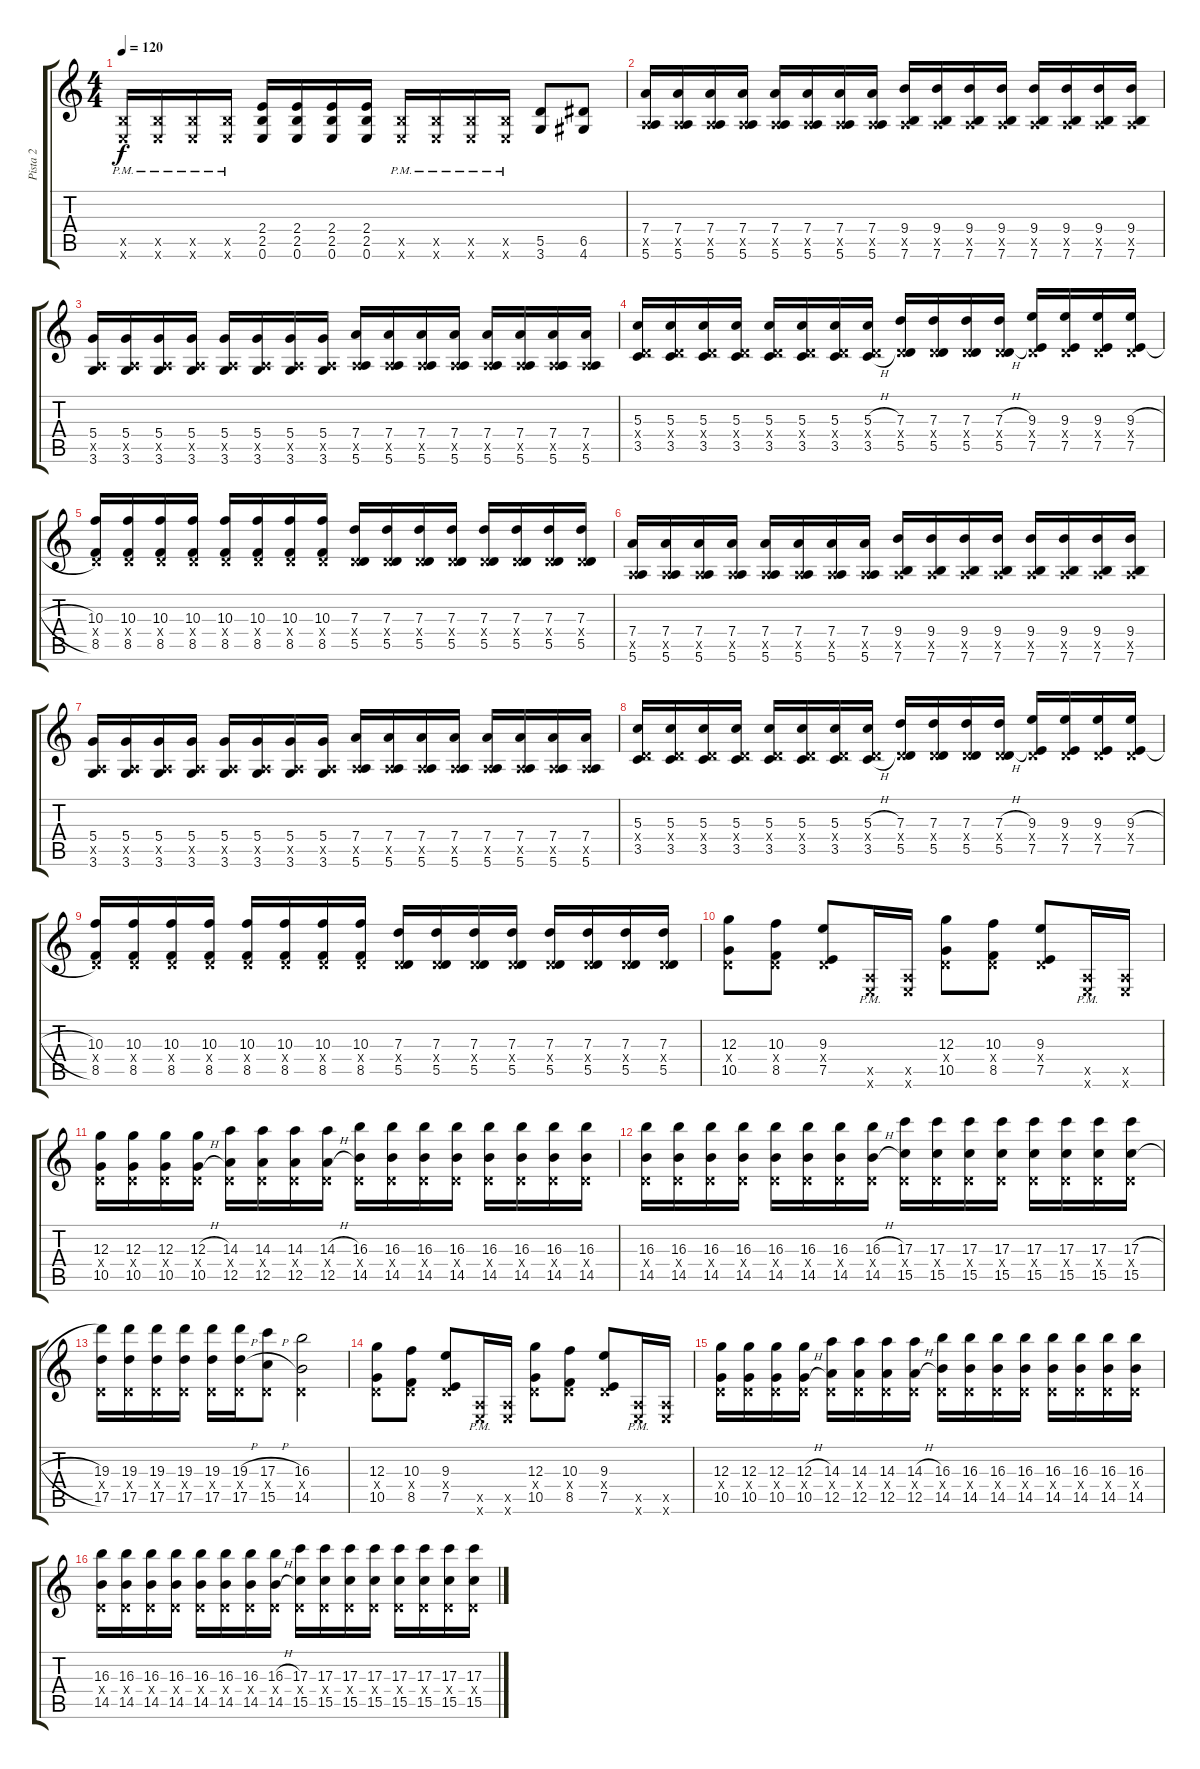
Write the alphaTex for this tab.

\track ("Pista 2" "Pista 2") {instrument overdrivenguitar}
\staff {score tabs}
\tuning (E4 B3 G3 D3 A2 E2) {hide}
\ts (4 4)
\tempo 120
\clef g2
\ks c
(2.5{pm x} 0.6{pm x}).16{dy f} (2.5{pm x} 0.6{pm x}).16 (2.5{pm x} 0.6{pm x}).16 (2.5{x} 0.6{pm x}).16 (2.4 2.5 0.6).16 (2.4 2.5 0.6).16 (2.4 2.5 0.6).16 (2.4 2.5 0.6).16 (2.5{pm x} 0.6{pm x}).16 (2.5{pm x} 0.6{pm x}).16 (2.5{pm x} 0.6{pm x}).16 (2.5{x} 0.6{pm x}).16 (5.5 3.6).8 (6.5 4.6).8 |
(7.4 0.5{x} 5.6).16 (7.4 0.5{x} 5.6).16 (7.4 0.5{x} 5.6).16 (7.4 0.5{x} 5.6).16 (7.4 0.5{x} 5.6).16 (7.4 0.5{x} 5.6).16 (7.4 0.5{x} 5.6).16 (7.4 0.5{x} 5.6).16 (9.4 0.5{x} 7.6).16 (9.4 0.5{x} 7.6).16 (9.4 0.5{x} 7.6).16 (9.4 0.5{x} 7.6).16 (9.4 0.5{x} 7.6).16 (9.4 0.5{x} 7.6).16 (9.4 0.5{x} 7.6).16 (9.4 0.5{x} 7.6).16 |
(5.4 0.5{x} 3.6).16 (5.4 0.5{x} 3.6).16 (5.4 0.5{x} 3.6).16 (5.4 0.5{x} 3.6).16 (5.4 0.5{x} 3.6).16 (5.4 0.5{x} 3.6).16 (5.4 0.5{x} 3.6).16 (5.4 0.5{x} 3.6).16 (7.4 0.5{x} 5.6).16 (7.4 0.5{x} 5.6).16 (7.4 0.5{x} 5.6).16 (7.4 0.5{x} 5.6).16 (7.4 0.5{x} 5.6).16 (7.4 0.5{x} 5.6).16 (7.4 0.5{x} 5.6).16 (7.4 0.5{x} 5.6).16 |
(5.3 0.4{x} 3.5).16 (5.3 0.4{x} 3.5).16 (5.3 0.4{x} 3.5).16 (5.3 0.4{x} 3.5).16 (5.3 0.4{x} 3.5).16 (5.3 0.4{x} 3.5).16 (5.3 0.4{x} 3.5).16 (5.3{h} 0.4{x} 3.5{h}).16 (7.3 0.4{x} 5.5).16 (7.3 0.4{x} 5.5).16 (7.3 0.4{x} 5.5).16 (7.3{h} 0.4{x} 5.5{h}).16 (9.3 0.4{x} 7.5).16 (9.3 0.4{x} 7.5).16 (9.3 0.4{x} 7.5).16 (9.3{h} 0.4{x} 7.5{h}).16 |
(10.3 0.4{x} 8.5).16 (10.3 0.4{x} 8.5).16 (10.3 0.4{x} 8.5).16 (10.3 0.4{x} 8.5).16 (10.3 0.4{x} 8.5).16 (10.3 0.4{x} 8.5).16 (10.3 0.4{x} 8.5).16 (10.3 0.4{x} 8.5).16 (7.3 0.4{x} 5.5).16 (7.3 0.4{x} 5.5).16 (7.3 0.4{x} 5.5).16 (7.3 0.4{x} 5.5).16 (7.3 0.4{x} 5.5).16 (7.3 0.4{x} 5.5).16 (7.3 0.4{x} 5.5).16 (7.3 0.4{x} 5.5).16 |
(7.4 0.5{x} 5.6).16 (7.4 0.5{x} 5.6).16 (7.4 0.5{x} 5.6).16 (7.4 0.5{x} 5.6).16 (7.4 0.5{x} 5.6).16 (7.4 0.5{x} 5.6).16 (7.4 0.5{x} 5.6).16 (7.4 0.5{x} 5.6).16 (9.4 0.5{x} 7.6).16 (9.4 0.5{x} 7.6).16 (9.4 0.5{x} 7.6).16 (9.4 0.5{x} 7.6).16 (9.4 0.5{x} 7.6).16 (9.4 0.5{x} 7.6).16 (9.4 0.5{x} 7.6).16 (9.4 0.5{x} 7.6).16 |
(5.4 0.5{x} 3.6).16 (5.4 0.5{x} 3.6).16 (5.4 0.5{x} 3.6).16 (5.4 0.5{x} 3.6).16 (5.4 0.5{x} 3.6).16 (5.4 0.5{x} 3.6).16 (5.4 0.5{x} 3.6).16 (5.4 0.5{x} 3.6).16 (7.4 0.5{x} 5.6).16 (7.4 0.5{x} 5.6).16 (7.4 0.5{x} 5.6).16 (7.4 0.5{x} 5.6).16 (7.4 0.5{x} 5.6).16 (7.4 0.5{x} 5.6).16 (7.4 0.5{x} 5.6).16 (7.4 0.5{x} 5.6).16 |
(5.3 0.4{x} 3.5).16 (5.3 0.4{x} 3.5).16 (5.3 0.4{x} 3.5).16 (5.3 0.4{x} 3.5).16 (5.3 0.4{x} 3.5).16 (5.3 0.4{x} 3.5).16 (5.3 0.4{x} 3.5).16 (5.3{h} 0.4{x} 3.5{h}).16 (7.3 0.4{x} 5.5).16 (7.3 0.4{x} 5.5).16 (7.3 0.4{x} 5.5).16 (7.3{h} 0.4{x} 5.5{h}).16 (9.3 0.4{x} 7.5).16 (9.3 0.4{x} 7.5).16 (9.3 0.4{x} 7.5).16 (9.3{h} 0.4{x} 7.5{h}).16 |
(10.3 0.4{x} 8.5).16 (10.3 0.4{x} 8.5).16 (10.3 0.4{x} 8.5).16 (10.3 0.4{x} 8.5).16 (10.3 0.4{x} 8.5).16 (10.3 0.4{x} 8.5).16 (10.3 0.4{x} 8.5).16 (10.3 0.4{x} 8.5).16 (7.3 0.4{x} 5.5).16 (7.3 0.4{x} 5.5).16 (7.3 0.4{x} 5.5).16 (7.3 0.4{x} 5.5).16 (7.3 0.4{x} 5.5).16 (7.3 0.4{x} 5.5).16 (7.3 0.4{x} 5.5).16 (7.3 0.4{x} 5.5).16 |
(12.3 0.4{x} 10.5).8 (10.3 0.4{x} 8.5).8 (9.3 0.4{x} 7.5).8 (0.5{x} 0.6{pm x}).16 (0.5{x} 0.6{x}).16 (12.3 0.4{x} 10.5).8 (10.3 0.4{x} 8.5).8 (9.3 0.4{x} 7.5).8 (0.5{x} 0.6{pm x}).16 (0.5{x} 0.6{x}).16 |
(12.3 0.4{x} 10.5).16 (12.3 0.4{x} 10.5).16 (12.3 0.4{x} 10.5).16 (12.3{h} 0.4{x} 10.5{h}).16 (14.3 0.4{x} 12.5).16 (14.3 0.4{x} 12.5).16 (14.3 0.4{x} 12.5).16 (14.3{h} 0.4{x} 12.5{h}).16 (16.3 0.4{x} 14.5).16 (16.3 0.4{x} 14.5).16 (16.3 0.4{x} 14.5).16 (16.3 0.4{x} 14.5).16 (16.3 0.4{x} 14.5).16 (16.3 0.4{x} 14.5).16 (16.3 0.4{x} 14.5).16 (16.3 0.4{x} 14.5).16 |
(16.3 0.4{x} 14.5).16 (16.3 0.4{x} 14.5).16 (16.3 0.4{x} 14.5).16 (16.3 0.4{x} 14.5).16 (16.3 0.4{x} 14.5).16 (16.3 0.4{x} 14.5).16 (16.3 0.4{x} 14.5).16 (16.3{h} 0.4{x} 14.5{h}).16 (17.3 0.4{x} 15.5).16 (17.3 0.4{x} 15.5).16 (17.3 0.4{x} 15.5).16 (17.3 0.4{x} 15.5).16 (17.3 0.4{x} 15.5).16 (17.3 0.4{x} 15.5).16 (17.3 0.4{x} 15.5).16 (17.3{h} 0.4{x} 15.5{h}).16 |
(19.3 0.4{x} 17.5).16 (19.3 0.4{x} 17.5).16 (19.3 0.4{x} 17.5).16 (19.3 0.4{x} 17.5).16 (19.3 0.4{x} 17.5).16 (19.3{h} 0.4{x} 17.5{h}).16 (17.3{h} 0.4{x} 15.5{h}).8 (16.3 0.4{x} 14.5).2 |
(12.3 0.4{x} 10.5).8 (10.3 0.4{x} 8.5).8 (9.3 0.4{x} 7.5).8 (0.5{x} 0.6{pm x}).16 (0.5{x} 0.6{x}).16 (12.3 0.4{x} 10.5).8 (10.3 0.4{x} 8.5).8 (9.3 0.4{x} 7.5).8 (0.5{x} 0.6{pm x}).16 (0.5{x} 0.6{x}).16 |
(12.3 0.4{x} 10.5).16 (12.3 0.4{x} 10.5).16 (12.3 0.4{x} 10.5).16 (12.3{h} 0.4{x} 10.5{h}).16 (14.3 0.4{x} 12.5).16 (14.3 0.4{x} 12.5).16 (14.3 0.4{x} 12.5).16 (14.3{h} 0.4{x} 12.5{h}).16 (16.3 0.4{x} 14.5).16 (16.3 0.4{x} 14.5).16 (16.3 0.4{x} 14.5).16 (16.3 0.4{x} 14.5).16 (16.3 0.4{x} 14.5).16 (16.3 0.4{x} 14.5).16 (16.3 0.4{x} 14.5).16 (16.3 0.4{x} 14.5).16 |
(16.3 0.4{x} 14.5).16 (16.3 0.4{x} 14.5).16 (16.3 0.4{x} 14.5).16 (16.3 0.4{x} 14.5).16 (16.3 0.4{x} 14.5).16 (16.3 0.4{x} 14.5).16 (16.3 0.4{x} 14.5).16 (16.3{h} 0.4{x} 14.5{h}).16 (17.3 0.4{x} 15.5).16 (17.3 0.4{x} 15.5).16 (17.3 0.4{x} 15.5).16 (17.3 0.4{x} 15.5).16 (17.3 0.4{x} 15.5).16 (17.3 0.4{x} 15.5).16 (17.3 0.4{x} 15.5).16 (17.3{h} 0.4{x} 15.5).16
